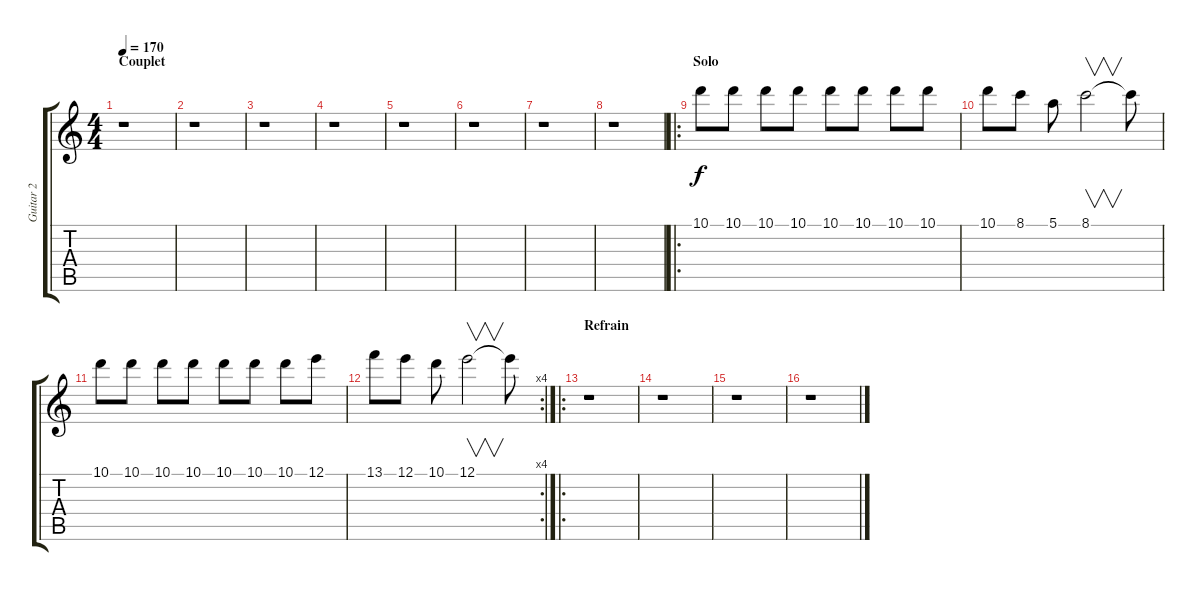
\track ("Guitar 2" "Guitar 2") {instrument distortionguitar}
\staff {score tabs}
\tuning (E4 B3 G3 D3 A2 E2) {hide}
\ts (4 4)
\section ("" "Couplet")
\tempo 170
\clef g2
\ks c
r.1{dy f} |
r.1 |
r.1 |
r.1 |
r.1 |
r.1 |
r.1 |
r.1 |
\ro
\section ("" "Solo")
10.1.8 10.1.8 10.1.8 10.1.8 10.1.8 10.1.8 10.1.8 10.1.8 |
10.1.8 8.1.8 5.1.8 8.1.2{v} 8.1{t}.8 |
10.1.8 10.1.8 10.1.8 10.1.8 10.1.8 10.1.8 10.1.8 12.1.8 |
\rc 4
13.1.8 12.1.8 10.1.8 12.1.2{v} 12.1{t}.8 |
\ro
\section ("" "Refrain")
r.1 |
r.1 |
r.1 |
r.1
